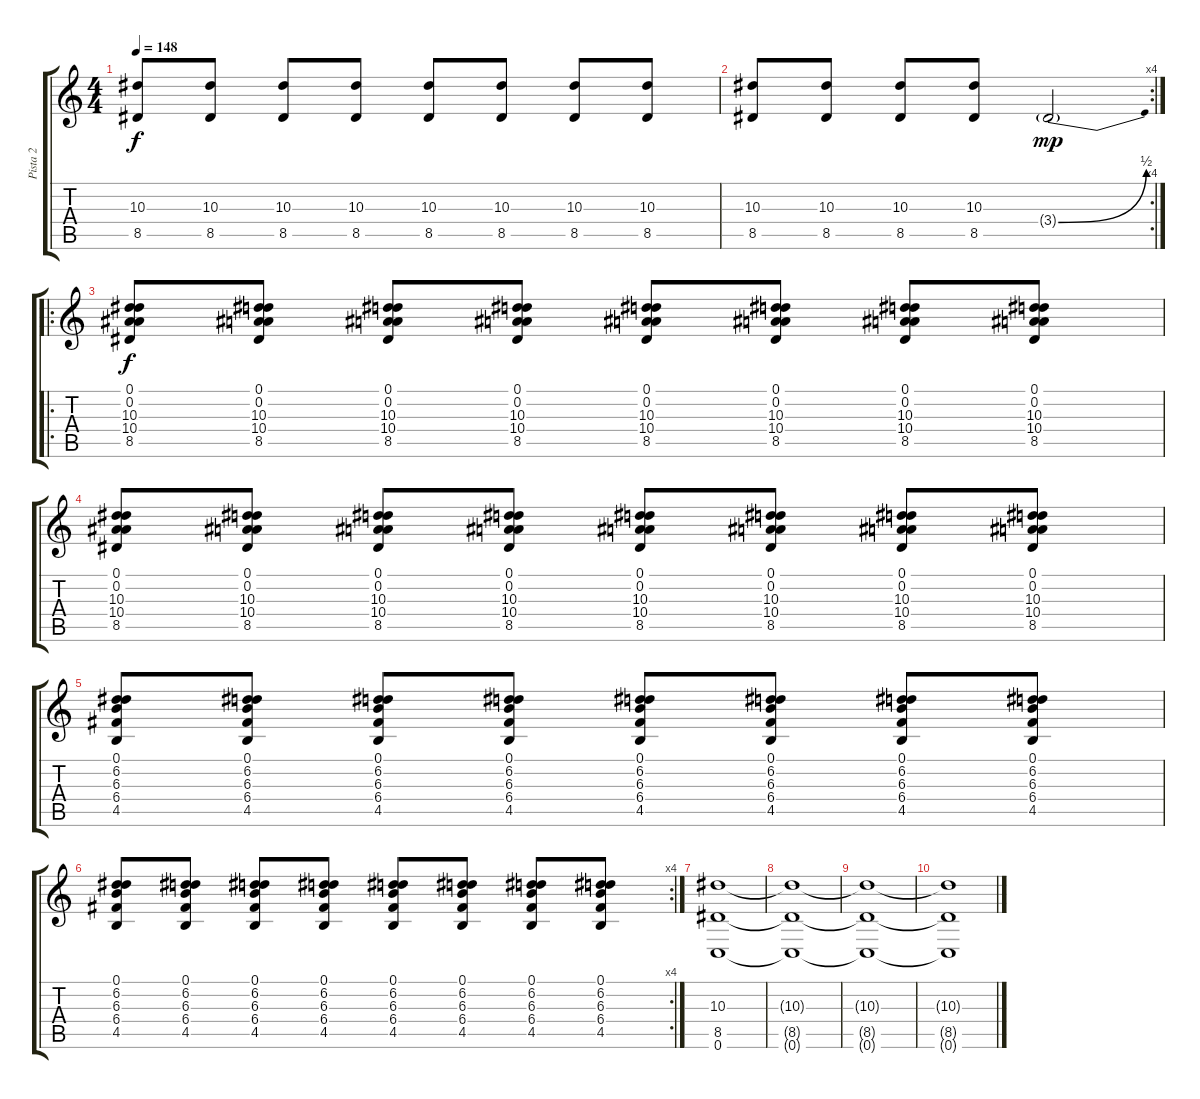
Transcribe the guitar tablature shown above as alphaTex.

\track ("Pista 2" "Pista 2") {instrument distortionguitar}
\staff {score tabs}
\tuning (D4 A3 F3 C3 G2 C2) {hide}
\ts (4 4)
\tempo 148
\clef g2
\ks c
(10.3 8.5).8{dy f} (10.3 8.5).8 (10.3 8.5).8 (10.3 8.5).8 (10.3 8.5).8 (10.3 8.5).8 (10.3 8.5).8 (10.3 8.5).8 |
\rc 4
(10.3 8.5).8 (10.3 8.5).8 (10.3 8.5).8 (10.3 8.5).8 3.4{be (bend 0 0 60 2) g}.2{dy mp} |
\ro
(0.1 0.2 10.3 10.4 8.5).8{dy f} (0.1 0.2 10.3 10.4 8.5).8 (0.1 0.2 10.3 10.4 8.5).8 (0.1 0.2 10.3 10.4 8.5).8 (0.1 0.2 10.3 10.4 8.5).8 (0.1 0.2 10.3 10.4 8.5).8 (0.1 0.2 10.3 10.4 8.5).8 (0.1 0.2 10.3 10.4 8.5).8 |
(0.1 0.2 10.3 10.4 8.5).8 (0.1 0.2 10.3 10.4 8.5).8 (0.1 0.2 10.3 10.4 8.5).8 (0.1 0.2 10.3 10.4 8.5).8 (0.1 0.2 10.3 10.4 8.5).8 (0.1 0.2 10.3 10.4 8.5).8 (0.1 0.2 10.3 10.4 8.5).8 (0.1 0.2 10.3 10.4 8.5).8 |
(0.1 6.2 6.3 6.4 4.5).8 (0.1 6.2 6.3 6.4 4.5).8 (0.1 6.2 6.3 6.4 4.5).8 (0.1 6.2 6.3 6.4 4.5).8 (0.1 6.2 6.3 6.4 4.5).8 (0.1 6.2 6.3 6.4 4.5).8 (0.1 6.2 6.3 6.4 4.5).8 (0.1 6.2 6.3 6.4 4.5).8 |
\rc 4
(0.1 6.2 6.3 6.4 4.5).8 (0.1 6.2 6.3 6.4 4.5).8 (0.1 6.2 6.3 6.4 4.5).8 (0.1 6.2 6.3 6.4 4.5).8 (0.1 6.2 6.3 6.4 4.5).8 (0.1 6.2 6.3 6.4 4.5).8 (0.1 6.2 6.3 6.4 4.5).8 (0.1 6.2 6.3 6.4 4.5).8 |
(10.3 8.5 0.6).1 |
(10.3{t} 8.5{t} 0.6{t}).1 |
(10.3{t} 8.5{t} 0.6{t}).1 |
(10.3{t} 8.5{t} 0.6{t}).1
